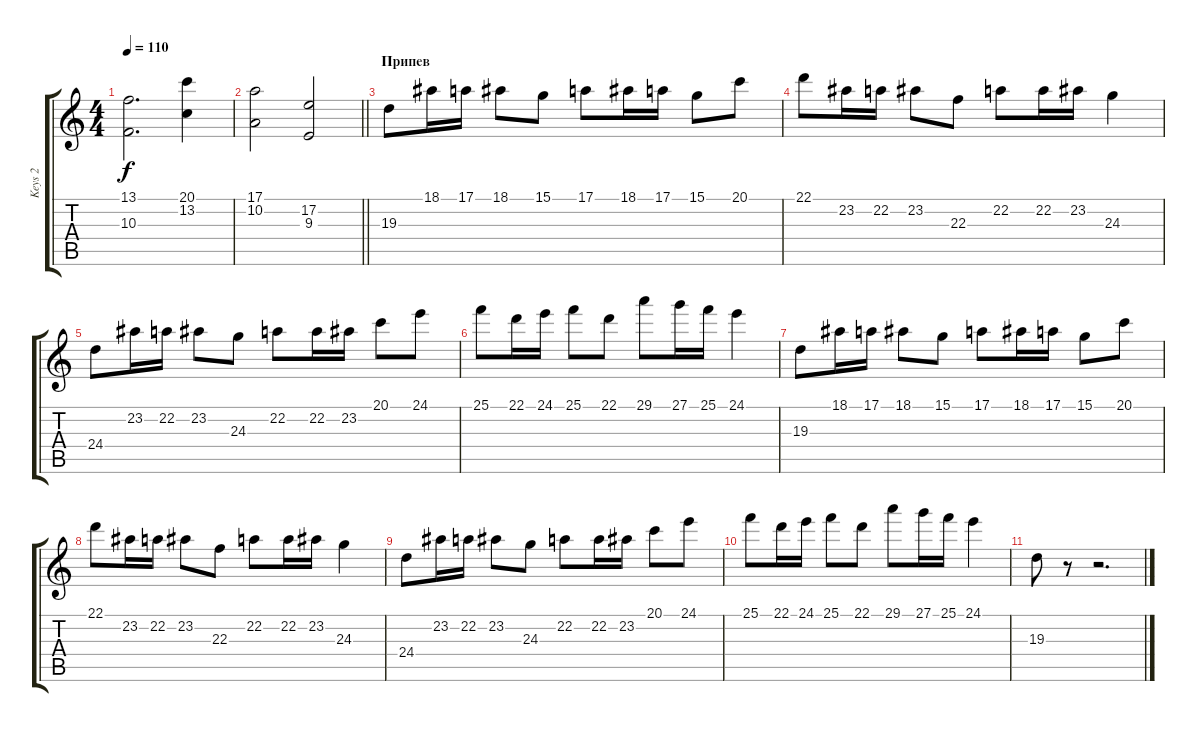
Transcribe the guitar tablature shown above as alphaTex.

\track ("Keys 2" "Keys 2") {instrument stringensemble1}
\staff {score tabs}
\tuning (E4 B3 G3 D3 A2 E2) {hide}
\ts (4 4)
\tempo 110
\clef g2
\ks c
(13.1 10.3).2{d dy f} (20.1 13.2).4 |
\barLineRight lightlight
(17.1 10.2).2 (17.2 9.3).2 |
\section ("" "Припев")
19.3.8 18.1.16 17.1.16 18.1.8 15.1.8 17.1.8 18.1.16 17.1.16 15.1.8 20.1.8 |
22.1.8 23.2.16 22.2.16 23.2.8 22.3.8 22.2.8 22.2.16 23.2.16 24.3.4 |
24.4.8 23.2.16 22.2.16 23.2.8 24.3.8 22.2.8 22.2.16 23.2.16 20.1.8 24.1.8 |
25.1.8 22.1.16 24.1.16 25.1.8 22.1.8 29.1.8 27.1.16 25.1.16 24.1.4 |
19.3.8 18.1.16 17.1.16 18.1.8 15.1.8 17.1.8 18.1.16 17.1.16 15.1.8 20.1.8 |
22.1.8 23.2.16 22.2.16 23.2.8 22.3.8 22.2.8 22.2.16 23.2.16 24.3.4 |
24.4.8 23.2.16 22.2.16 23.2.8 24.3.8 22.2.8 22.2.16 23.2.16 20.1.8 24.1.8 |
25.1.8 22.1.16 24.1.16 25.1.8 22.1.8 29.1.8 27.1.16 25.1.16 24.1.4 |
19.3.8 r.8 r.2{d}
